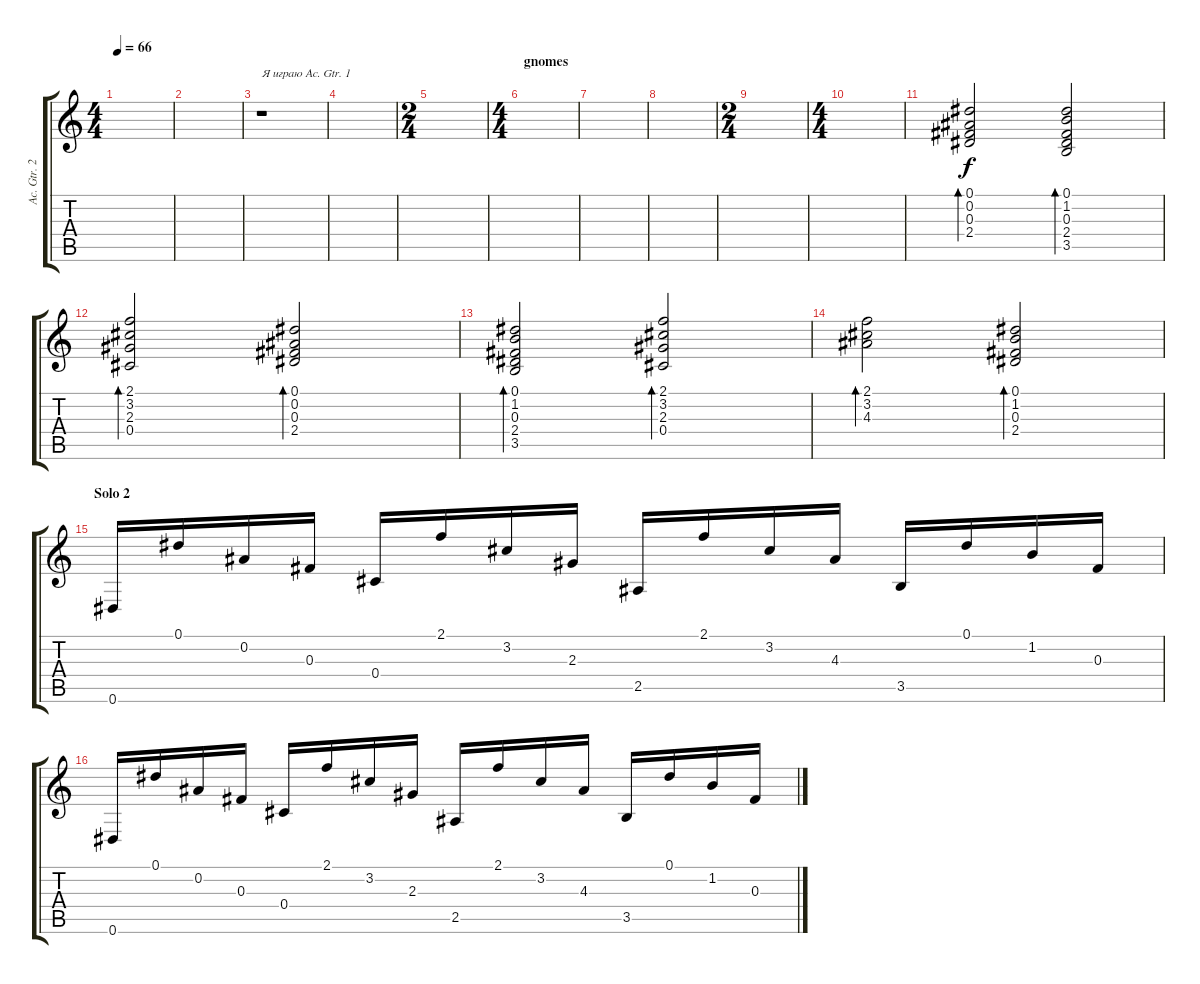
\track ("Ac. Gtr. 2" "Ac. Gtr. 2") {instrument acousticguitarsteel}
\staff {score tabs}
\tuning (Eb4 Bb3 Gb3 Db3 Ab2 Eb2) {hide}
\ts (4 4)
\tempo 66
\clef g2
\ks c
|
|
r.1{txt "Я играю Ac. Gtr. 1"} |
|
\ts (2 4)
|
\ts (4 4)
\section ("" "gnomes")
|
|
|
\ts (2 4)
|
\ts (4 4)
|
(0.1 0.2 0.3 2.4).2{bd 60} (0.1 1.2 0.3 2.4 3.5).2{bd 60} |
(2.1 3.2 2.3 0.4).2{bd 60} (0.1 0.2 0.3 2.4).2{bd 60} |
(0.1 1.2 0.3 2.4 3.5).2{bd 60} (2.1 3.2 2.3 0.4).2{bd 60} |
(2.1 3.2 4.3).2{bd 60} (0.1 1.2 0.3 2.4).2{bd 60} |
\section ("" "Solo 2")
0.6.16 0.1.16 0.2.16 0.3.16 0.4.16 2.1.16 3.2.16 2.3.16 2.5.16 2.1.16 3.2.16 4.3.16 3.5.16 0.1.16 1.2.16 0.3.16 |
0.6.16 0.1.16 0.2.16 0.3.16 0.4.16 2.1.16 3.2.16 2.3.16 2.5.16 2.1.16 3.2.16 4.3.16 3.5.16 0.1.16 1.2.16 0.3.16
